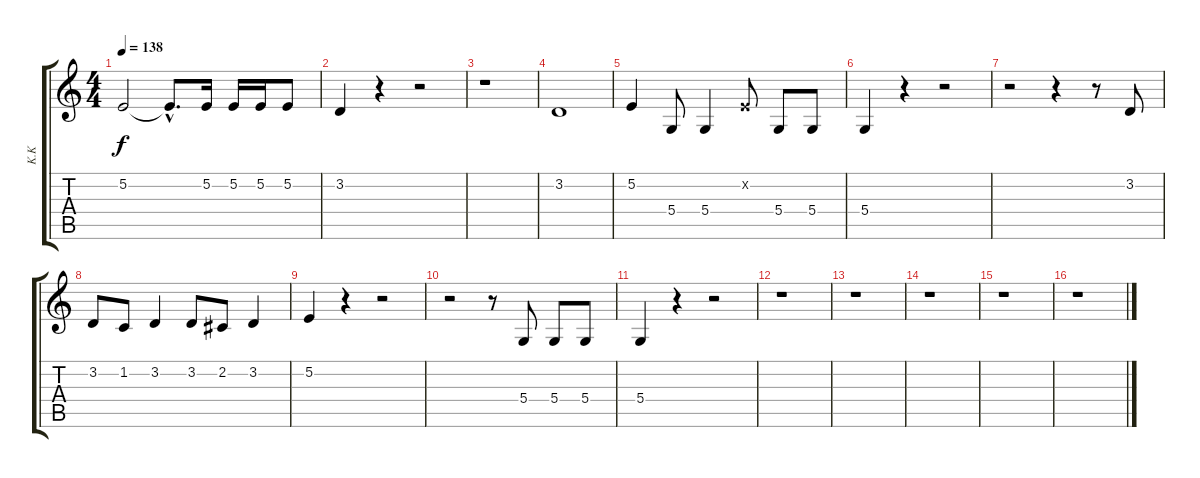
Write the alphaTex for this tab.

\track ("K.K" "K.K") {instrument lead2sawtooth}
\staff {score tabs}
\tuning (E4 B3 G3 D3 A2 D2) {hide}
\ts (4 4)
\tempo 138
\clef g2
\ks c
5.2.2{dy f} 5.2{hac t}.8{d} 5.2.16 5.2.16 5.2.16 5.2.8 |
3.2.4 r.4 r.2 |
r.1 |
3.2.1 |
5.2.4 5.4.8 5.4.4 5.2{x}.8 5.4.8 5.4.8 |
5.4.4 r.4 r.2 |
r.2 r.4 r.8 3.2.8 |
3.2.8 1.2.8 3.2.4 3.2.8 2.2.8 3.2.4 |
5.2.4 r.4 r.2 |
r.2 r.8 5.4.8 5.4.8 5.4.8 |
5.4.4 r.4 r.2 |
r.1 |
r.1 |
r.1 |
r.1 |
r.1
